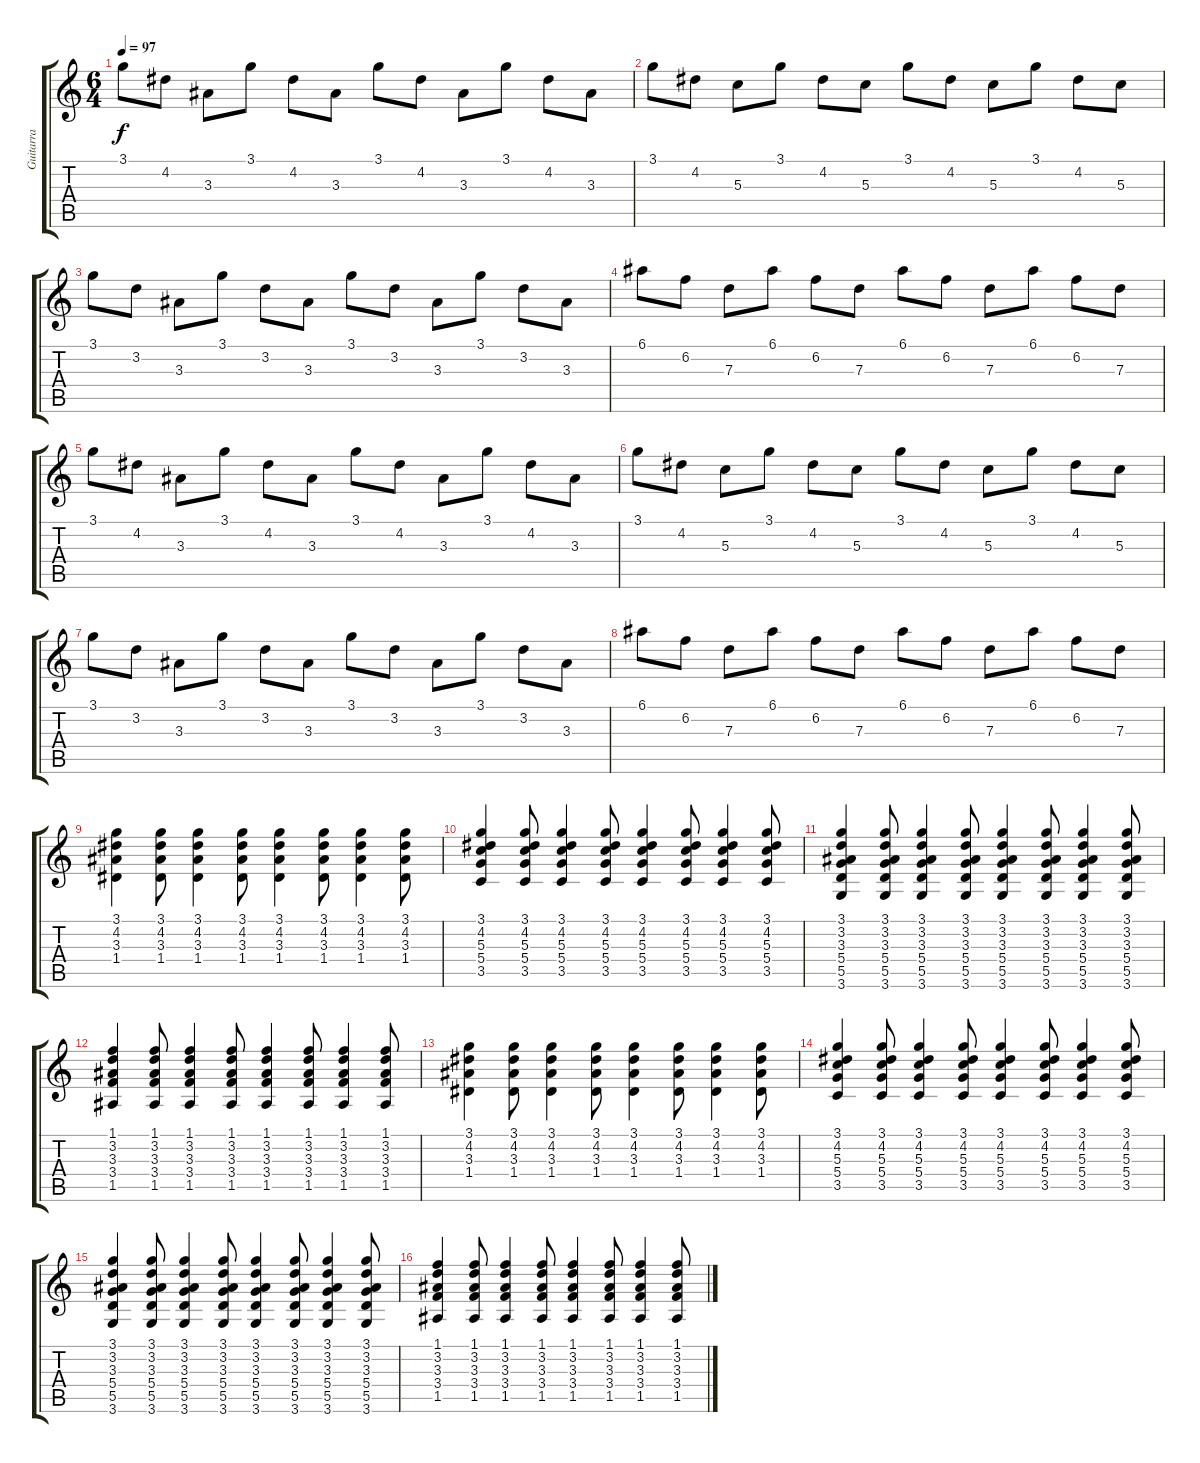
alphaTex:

\track ("Guitarra" "Guitarra") {instrument acousticguitarsteel}
\staff {score tabs}
\tuning (E4 B3 G3 D3 A2 E2) {hide}
\ts (6 4)
\tempo 97
\clef g2
\ks c
3.1.8{dy f} 4.2.8 3.3.8 3.1.8 4.2.8 3.3.8 3.1.8 4.2.8 3.3.8 3.1.8 4.2.8 3.3.8 |
3.1.8 4.2.8 5.3.8 3.1.8 4.2.8 5.3.8 3.1.8 4.2.8 5.3.8 3.1.8 4.2.8 5.3.8 |
3.1.8 3.2.8 3.3.8 3.1.8 3.2.8 3.3.8 3.1.8 3.2.8 3.3.8 3.1.8 3.2.8 3.3.8 |
6.1.8 6.2.8 7.3.8 6.1.8 6.2.8 7.3.8 6.1.8 6.2.8 7.3.8 6.1.8 6.2.8 7.3.8 |
3.1.8 4.2.8 3.3.8 3.1.8 4.2.8 3.3.8 3.1.8 4.2.8 3.3.8 3.1.8 4.2.8 3.3.8 |
3.1.8 4.2.8 5.3.8 3.1.8 4.2.8 5.3.8 3.1.8 4.2.8 5.3.8 3.1.8 4.2.8 5.3.8 |
3.1.8 3.2.8 3.3.8 3.1.8 3.2.8 3.3.8 3.1.8 3.2.8 3.3.8 3.1.8 3.2.8 3.3.8 |
6.1.8 6.2.8 7.3.8 6.1.8 6.2.8 7.3.8 6.1.8 6.2.8 7.3.8 6.1.8 6.2.8 7.3.8 |
(3.1 4.2 3.3 1.4).4{volume 9} (3.1 4.2 3.3 1.4).8 (3.1 4.2 3.3 1.4).4 (3.1 4.2 3.3 1.4).8 (3.1 4.2 3.3 1.4).4 (3.1 4.2 3.3 1.4).8 (3.1 4.2 3.3 1.4).4 (3.1 4.2 3.3 1.4).8 |
(3.1 4.2 5.3 5.4 3.5).4 (3.1 4.2 5.3 5.4 3.5).8 (3.1 4.2 5.3 5.4 3.5).4 (3.1 4.2 5.3 5.4 3.5).8 (3.1 4.2 5.3 5.4 3.5).4 (3.1 4.2 5.3 5.4 3.5).8 (3.1 4.2 5.3 5.4 3.5).4 (3.1 4.2 5.3 5.4 3.5).8 |
(3.1 3.2 3.3 5.4 5.5 3.6).4 (3.1 3.2 3.3 5.4 5.5 3.6).8 (3.1 3.2 3.3 5.4 5.5 3.6).4 (3.1 3.2 3.3 5.4 5.5 3.6).8 (3.1 3.2 3.3 5.4 5.5 3.6).4 (3.1 3.2 3.3 5.4 5.5 3.6).8 (3.1 3.2 3.3 5.4 5.5 3.6).4 (3.1 3.2 3.3 5.4 5.5 3.6).8 |
(1.1 3.2 3.3 3.4 1.5).4 (1.1 3.2 3.3 3.4 1.5).8 (1.1 3.2 3.3 3.4 1.5).4 (1.1 3.2 3.3 3.4 1.5).8 (1.1 3.2 3.3 3.4 1.5).4 (1.1 3.2 3.3 3.4 1.5).8 (1.1 3.2 3.3 3.4 1.5).4 (1.1 3.2 3.3 3.4 1.5).8 |
(3.1 4.2 3.3 1.4).4{volume 9} (3.1 4.2 3.3 1.4).8 (3.1 4.2 3.3 1.4).4 (3.1 4.2 3.3 1.4).8 (3.1 4.2 3.3 1.4).4 (3.1 4.2 3.3 1.4).8 (3.1 4.2 3.3 1.4).4 (3.1 4.2 3.3 1.4).8 |
(3.1 4.2 5.3 5.4 3.5).4 (3.1 4.2 5.3 5.4 3.5).8 (3.1 4.2 5.3 5.4 3.5).4 (3.1 4.2 5.3 5.4 3.5).8 (3.1 4.2 5.3 5.4 3.5).4 (3.1 4.2 5.3 5.4 3.5).8 (3.1 4.2 5.3 5.4 3.5).4 (3.1 4.2 5.3 5.4 3.5).8 |
(3.1 3.2 3.3 5.4 5.5 3.6).4 (3.1 3.2 3.3 5.4 5.5 3.6).8 (3.1 3.2 3.3 5.4 5.5 3.6).4 (3.1 3.2 3.3 5.4 5.5 3.6).8 (3.1 3.2 3.3 5.4 5.5 3.6).4 (3.1 3.2 3.3 5.4 5.5 3.6).8 (3.1 3.2 3.3 5.4 5.5 3.6).4 (3.1 3.2 3.3 5.4 5.5 3.6).8 |
(1.1 3.2 3.3 3.4 1.5).4 (1.1 3.2 3.3 3.4 1.5).8 (1.1 3.2 3.3 3.4 1.5).4 (1.1 3.2 3.3 3.4 1.5).8 (1.1 3.2 3.3 3.4 1.5).4 (1.1 3.2 3.3 3.4 1.5).8 (1.1 3.2 3.3 3.4 1.5).4 (1.1 3.2 3.3 3.4 1.5).8
